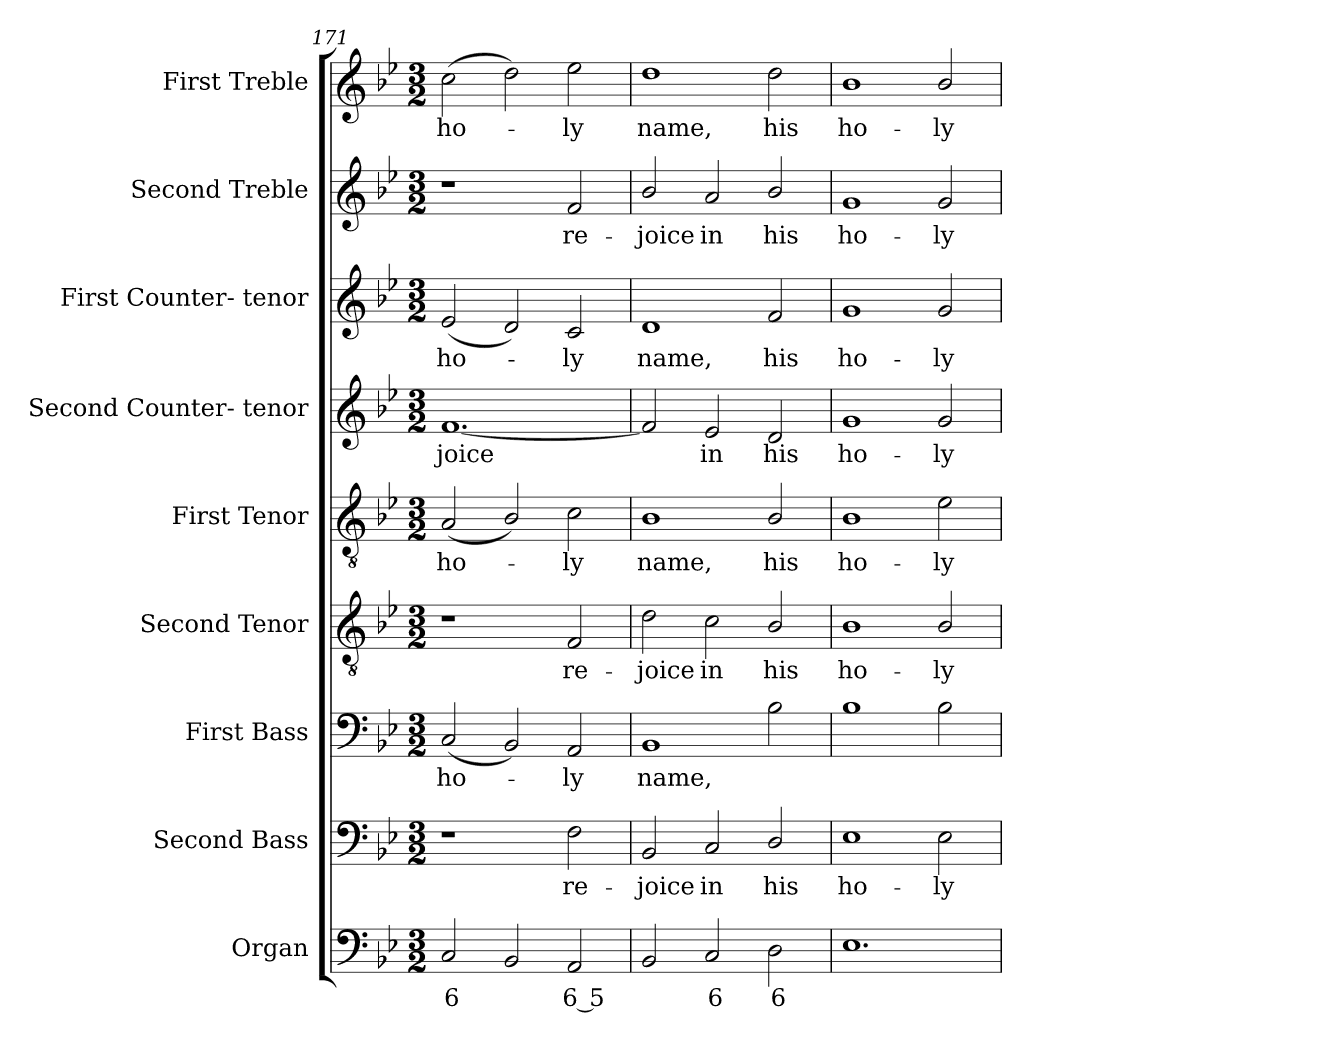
**kern	**text	**kern	**text	**kern	**text	**kern	**text	**kern	**text	**kern	**text	**kern	**text	**kern	**text	**kern	**text
*part9	*part9	*part8	*part8	*part7	*part7	*part6	*part6	*part5	*part5	*part4	*part4	*part3	*part3	*part2	*part2	*part1	*part1
*staff9	*staff9	*staff8	*staff8	*staff7	*staff7	*staff6	*staff6	*staff5	*staff5	*staff4	*staff4	*staff3	*staff3	*staff2	*staff2	*staff1	*staff1
*I"Organ	*	*I"Second Bass	*	*I"First Bass	*	*I"Second Tenor	*	*I"First Tenor	*	*I"Second Counter- tenor	*	*I"First Counter- tenor	*	*I"Second Treble	*	*I"First Treble	*
*I'Org.	*	*I'B2.	*	*I'B1.	*	*I'T2.	*	*I'T1.	*	*	*	*	*	*I'S2.	*	*	*
*clefF4	*	*clefF4	*	*clefF4	*	*clefGv2	*	*clefGv2	*	*clefG2	*	*clefG2	*	*clefG2	*	*clefG2	*
*	*	*	*	*	*	*ITrd7c12	*	*ITrd7c12	*	*	*	*	*	*	*	*	*
*k[b-e-]	*	*k[b-e-]	*	*k[b-e-]	*	*k[b-e-]	*	*k[b-e-]	*	*k[b-e-]	*	*k[b-e-]	*	*k[b-e-]	*	*k[b-e-]	*
*B-:	*	*B-:	*	*B-:	*	*B-:	*	*B-:	*	*B-:	*	*B-:	*	*B-:	*	*B-:	*
*M3/2	*	*M3/2	*	*M3/2	*	*M3/2	*	*M3/2	*	*M3/2	*	*M3/2	*	*M3/2	*	*M3/2	*
=171	=171	=171	=171	=171	=171	=171	=171	=171	=171	=171	=171	=171	=171	=171	=171	=171	=171
!	!LO:LY:b:color=#000000	!	!	!	!	!	!	!	!	!	!	!	!	!	!	!	!
!	!	!	!	!	!LO:LY:b:color=#000000	!	!	!	!	!	!	!	!	!	!	!	!
!	!	!	!	!	!	!	!	!	!LO:LY:b:color=#000000	!	!	!	!	!	!	!	!
!	!	!	!	!	!	!	!	!	!	!	!LO:LY:b:color=#000000	!	!	!	!	!	!
!	!	!	!	!	!	!	!	!	!	!	!	!	!LO:LY:b:color=#000000	!	!	!	!
!	!	!	!	!	!	!	!	!	!	!	!	!	!	!	!	!	!LO:LY:b:color=#000000
2Ci/	6	1r	.	(2Ci/	ho-	1r	.	(2AAi/	ho-	[1.fi	-joice	(2e-i/	ho-	1r	.	(2cci\	ho-
2BB-i/	.	.	.	2BB-i/)	.	.	.	2BB-i/)	.	.	.	2di/)	.	.	.	2ddi\)	.
!	!LO:LY:b:color=#000000	!	!	!	!	!	!	!	!	!	!	!	!	!	!	!	!
!	!	!	!LO:LY:b:color=#000000	!	!	!	!	!	!	!	!	!	!	!	!	!	!
!	!	!	!	!	!LO:LY:b:color=#000000	!	!	!	!	!	!	!	!	!	!	!	!
!	!	!	!	!	!	!	!LO:LY:b:color=#000000	!	!	!	!	!	!	!	!	!	!
!	!	!	!	!	!	!	!	!	!LO:LY:b:color=#000000	!	!	!	!	!	!	!	!
!	!	!	!	!	!	!	!	!	!	!	!	!	!LO:LY:b:color=#000000	!	!	!	!
!	!	!	!	!	!	!	!	!	!	!	!	!	!	!	!LO:LY:b:color=#000000	!	!
!	!	!	!	!	!	!	!	!	!	!	!	!	!	!	!	!	!LO:LY:b:color=#000000
2AAi/	6 5	2Fi\	re-	2AAi/	-ly	2FFi/	re-	2Ci\	-ly	.	.	2ci/	-ly	2fi/	re-	2ee-i\	-ly
=172	=172	=172	=172	=172	=172	=172	=172	=172	=172	=172	=172	=172	=172	=172	=172	=172	=172
!	!	!	!LO:LY:b:color=#000000	!	!	!	!	!	!	!	!	!	!	!	!	!	!
!	!	!	!	!	!LO:LY:b:color=#000000	!	!	!	!	!	!	!	!	!	!	!	!
!	!	!	!	!	!	!	!LO:LY:b:color=#000000	!	!	!	!	!	!	!	!	!	!
!	!	!	!	!	!	!	!	!	!LO:LY:b:color=#000000	!	!	!	!	!	!	!	!
!	!	!	!	!	!	!	!	!	!	!	!	!	!LO:LY:b:color=#000000	!	!	!	!
!	!	!	!	!	!	!	!	!	!	!	!	!	!	!	!LO:LY:b:color=#000000	!	!
!	!	!	!	!	!	!	!	!	!	!	!	!	!	!	!	!	!LO:LY:b:color=#000000
2BB-i/	.	2BB-i/	-joice	1BB-i	name,	2Di\	-joice	1BB-i	name,	2fi/]	.	1di	name,	2b-i/	-joice	1ddi	name,
!	!LO:LY:b:color=#000000	!	!	!	!	!	!	!	!	!	!	!	!	!	!	!	!
!	!	!	!LO:LY:b:color=#000000	!	!	!	!	!	!	!	!	!	!	!	!	!	!
!	!	!	!	!	!	!	!LO:LY:b:color=#000000	!	!	!	!	!	!	!	!	!	!
!	!	!	!	!	!	!	!	!	!	!	!LO:LY:b:color=#000000	!	!	!	!	!	!
!	!	!	!	!	!	!	!	!	!	!	!	!	!	!	!LO:LY:b:color=#000000	!	!
2Ci/	6	2Ci/	in	.	.	2Ci\	in	.	.	2e-i/	in	.	.	2ai/	in	.	.
!	!LO:LY:b:color=#000000	!	!	!	!	!	!	!	!	!	!	!	!	!	!	!	!
!	!	!	!LO:LY:b:color=#000000	!	!	!	!	!	!	!	!	!	!	!	!	!	!
!	!	!	!	!	!	!	!LO:LY:b:color=#000000	!	!	!	!	!	!	!	!	!	!
!	!	!	!	!	!	!	!	!	!LO:LY:b:color=#000000	!	!	!	!	!	!	!	!
!	!	!	!	!	!	!	!	!	!	!	!LO:LY:b:color=#000000	!	!	!	!	!	!
!	!	!	!	!	!	!	!	!	!	!	!	!	!LO:LY:b:color=#000000	!	!	!	!
!	!	!	!	!	!	!	!	!	!	!	!	!	!	!	!LO:LY:b:color=#000000	!	!
!	!	!	!	!	!	!	!	!	!	!	!	!	!	!	!	!	!LO:LY:b:color=#000000
2Di\	6	2Di/	his	2B-i\	.	2BB-i/	his	2BB-i/	his	2di/	his	2fi/	his	2b-i/	his	2ddi\	his
=173	=173	=173	=173	=173	=173	=173	=173	=173	=173	=173	=173	=173	=173	=173	=173	=173	=173
!	!	!	!LO:LY:b:color=#000000	!	!	!	!	!	!	!	!	!	!	!	!	!	!
!	!	!	!	!	!	!	!LO:LY:b:color=#000000	!	!	!	!	!	!	!	!	!	!
!	!	!	!	!	!	!	!	!	!LO:LY:b:color=#000000	!	!	!	!	!	!	!	!
!	!	!	!	!	!	!	!	!	!	!	!LO:LY:b:color=#000000	!	!	!	!	!	!
!	!	!	!	!	!	!	!	!	!	!	!	!	!LO:LY:b:color=#000000	!	!	!	!
!	!	!	!	!	!	!	!	!	!	!	!	!	!	!	!LO:LY:b:color=#000000	!	!
!	!	!	!	!	!	!	!	!	!	!	!	!	!	!	!	!	!LO:LY:b:color=#000000
1.E-i	.	1E-i	ho-	1B-i	.	1BB-i	ho-	1BB-i	ho-	1gi	ho-	1gi	ho-	1gi	ho-	1b-i	ho-
!	!	!	!LO:LY:b:color=#000000	!	!	!	!	!	!	!	!	!	!	!	!	!	!
!	!	!	!	!	!	!	!LO:LY:b:color=#000000	!	!	!	!	!	!	!	!	!	!
!	!	!	!	!	!	!	!	!	!LO:LY:b:color=#000000	!	!	!	!	!	!	!	!
!	!	!	!	!	!	!	!	!	!	!	!LO:LY:b:color=#000000	!	!	!	!	!	!
!	!	!	!	!	!	!	!	!	!	!	!	!	!LO:LY:b:color=#000000	!	!	!	!
!	!	!	!	!	!	!	!	!	!	!	!	!	!	!	!LO:LY:b:color=#000000	!	!
!	!	!	!	!	!	!	!	!	!	!	!	!	!	!	!	!	!LO:LY:b:color=#000000
.	.	2E-i\	-ly	2B-i\	.	2BB-i/	-ly	2E-i\	-ly	2gi/	-ly	2gi/	-ly	2gi/	-ly	2b-i/	-ly
=	=	=	=	=	=	=	=	=	=	=	=	=	=	=	=	=	=
*-	*-	*-	*-	*-	*-	*-	*-	*-	*-	*-	*-	*-	*-	*-	*-	*-	*-
